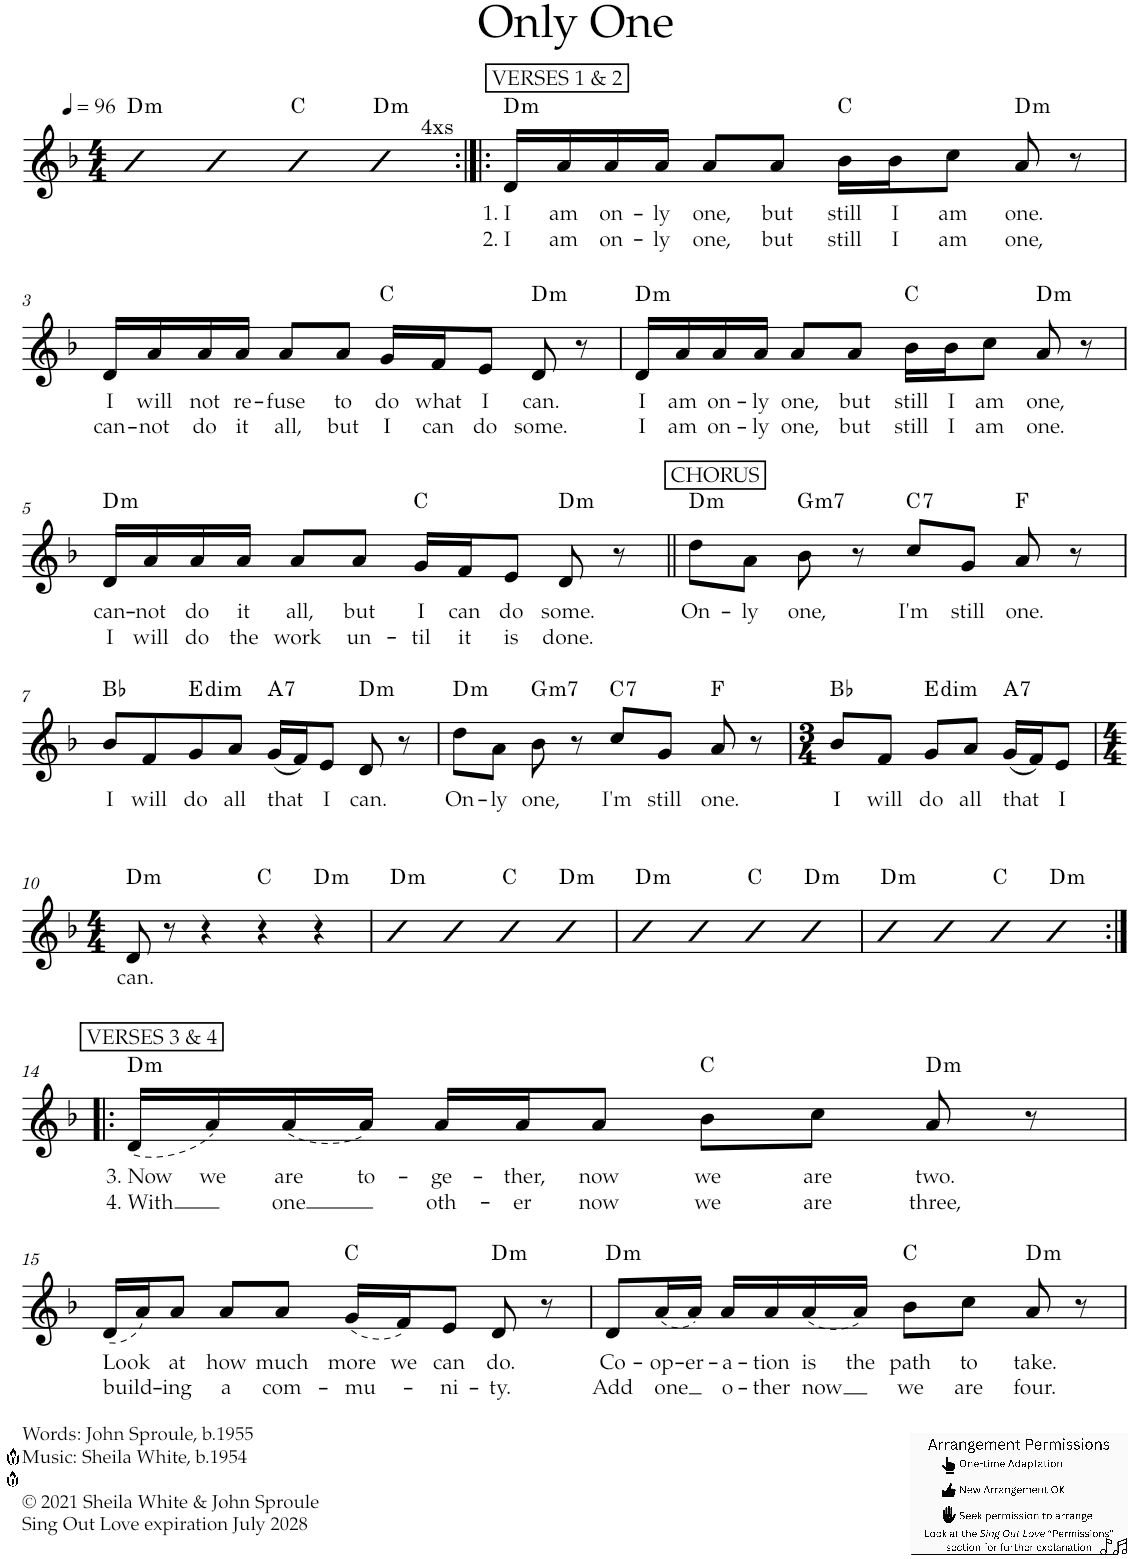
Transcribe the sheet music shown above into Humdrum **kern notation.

**kern	**text	**text	**harte
*part1	*part1	*part1	*part1
*staff1	*staff1	*staff1	*
*I"Violin	*	*	*
*I'Vln.	*	*	*
*clefG2	*	*	*
*k[b-]	*	*	*
*F:	*	*	*
*M4/4	*	*	*
*MM96	*	*	*
=1	=1	=1	=1
*^	*	*	*
!	!	!	!	!LO:H:kt=m
4b-	2..ryy	.	.	D:min
4b-	.	.	.	.
4b-	.	.	.	C:maj
!	!	!	!	!LO:H:kt=m
4b-	.	.	.	D:min
!	!LO:TX:a:t=4xs	!	!	!
.	8ryy	.	.	.
!!LO:REH:place=s1:a:cj:t=VERSES 1 & 2:qo=0.25	!!
=2:|!|:	=2:|!|:	=2:|!|:	=2:|!|:	=2:|!|:
!	!	!LO:LY:b	!LO:LY:b	!LO:H:kt=m
*v	*v	*	*	*
16d/LL	1. I	2. I	D:min
!	!LO:LY:b	!LO:LY:b	!
16a/	am	am	.
!	!LO:LY:b	!LO:LY:b	!
16a/	on-	on-	.
!	!LO:LY:b	!LO:LY:b	!
16a/JJ	-ly	-ly	.
!	!LO:LY:b	!LO:LY:b	!
8a/L	one,	one,	.
!	!LO:LY:b	!LO:LY:b	!
8a/J	but	but	.
!	!LO:LY:b	!LO:LY:b	!
16b-\LL	still	still	C:maj
!	!LO:LY:b	!LO:LY:b	!
16b-\J	I	I	.
!	!LO:LY:b	!LO:LY:b	!
8cc\J	am	am	.
!	!LO:LY:b	!LO:LY:b	!LO:H:kt=m
8a/	one.	one,	D:min
8r	.	.	.
!!LO:LB:g=z
=3	=3	=3	=3
!	!LO:LY:b	!LO:LY:b	!
16d/LL	I	can-	.
!	!LO:LY:b	!LO:LY:b	!
16a/	will	-not	.
!	!LO:LY:b	!LO:LY:b	!
16a/	not	do	.
!	!LO:LY:b	!LO:LY:b	!
16a/JJ	re-	it	.
!	!LO:LY:b	!LO:LY:b	!
8a/L	-fuse	all,	.
!	!LO:LY:b	!LO:LY:b	!
8a/J	to	but	.
!	!LO:LY:b	!LO:LY:b	!
16g/LL	do	I	C:maj
!	!LO:LY:b	!LO:LY:b	!
16f/J	what	can	.
!	!LO:LY:b	!LO:LY:b	!
8e/J	I	do	.
!	!LO:LY:b	!LO:LY:b	!LO:H:kt=m
8d/	can.	some.	D:min
8r	.	.	.
=4	=4	=4	=4
!	!LO:LY:b	!LO:LY:b	!LO:H:kt=m
16d/LL	I	I	D:min
!	!LO:LY:b	!LO:LY:b	!
16a/	am	am	.
!	!LO:LY:b	!LO:LY:b	!
16a/	on-	on-	.
!	!LO:LY:b	!LO:LY:b	!
16a/JJ	-ly	-ly	.
!	!LO:LY:b	!LO:LY:b	!
8a/L	one,	one,	.
!	!LO:LY:b	!LO:LY:b	!
8a/J	but	but	.
!	!LO:LY:b	!LO:LY:b	!
16b-\LL	still	still	C:maj
!	!LO:LY:b	!LO:LY:b	!
16b-\J	I	I	.
!	!LO:LY:b	!LO:LY:b	!
8cc\J	am	am	.
!	!LO:LY:b	!LO:LY:b	!LO:H:kt=m
8a/	one,	one.	D:min
8r	.	.	.
!!LO:LB:g=z
=5	=5	=5	=5
!	!LO:LY:b	!LO:LY:b	!LO:H:kt=m
16d/LL	can-	I	D:min
!	!LO:LY:b	!LO:LY:b	!
16a/	-not	will	.
!	!LO:LY:b	!LO:LY:b	!
16a/	do	do	.
!	!LO:LY:b	!LO:LY:b	!
16a/JJ	it	the	.
!	!LO:LY:b	!LO:LY:b	!
8a/L	all,	work	.
!	!LO:LY:b	!LO:LY:b	!
8a/J	but	un-	.
!	!LO:LY:b	!LO:LY:b	!
16g/LL	I	-til	C:maj
!	!LO:LY:b	!LO:LY:b	!
16f/J	can	it	.
!	!LO:LY:b	!LO:LY:b	!
8e/J	do	is	.
!	!LO:LY:b	!LO:LY:b	!LO:H:kt=m
8d/	some.	done.	D:min
8r	.	.	.
!!LO:REH:place=s1:a:cj:t=CHORUS
=6||	=6||	=6||	=6||
!	!LO:LY:b	!	!LO:H:kt=m
8dd\L	On-	.	D:min
!	!LO:LY:b	!	!
8a\J	-ly	.	.
!	!LO:LY:b	!	!LO:H:kt=m7
8b-\	one,	.	G:min7
8r	.	.	.
!	!LO:LY:b	!	!LO:H:kt=7
8cc/L	I'm	.	C:7
!	!LO:LY:b	!	!
8g/J	still	.	.
!	!LO:LY:b	!	!
8a/	one.	.	F:maj
8r	.	.	.
!!LO:LB:g=z
=7	=7	=7	=7
!	!LO:LY:b	!	!
8b-/L	I	.	Bb:maj
!	!LO:LY:b	!	!
8f/	will	.	.
!	!LO:LY:b	!	!LO:H:kt=dim
8g/	do	.	E:dim
!	!LO:LY:b	!	!
8a/J	all	.	.
!	!LO:LY:b	!	!LO:H:kt=7
(<16g/LL	that	.	A:7
16f/J)	.	.	.
!	!LO:LY:b	!	!
8e/J	I	.	.
!	!LO:LY:b	!	!LO:H:kt=m
8d/	can.	.	D:min
8r	.	.	.
=8	=8	=8	=8
!	!LO:LY:b	!	!LO:H:kt=m
8dd\L	On-	.	D:min
!	!LO:LY:b	!	!
8a\J	-ly	.	.
!	!LO:LY:b	!	!LO:H:kt=m7
8b-\	one,	.	G:min7
8r	.	.	.
!	!LO:LY:b	!	!LO:H:kt=7
8cc/L	I'm	.	C:7
!	!LO:LY:b	!	!
8g/J	still	.	.
!	!LO:LY:b	!	!
8a/	one.	.	F:maj
8r	.	.	.
=9	=9	=9	=9
*M3/4	*	*	*
!	!LO:LY:b	!	!
8b-/L	I	.	Bb:maj
!	!LO:LY:b	!	!
8f/J	will	.	.
!	!LO:LY:b	!	!LO:H:kt=dim
8g/L	do	.	E:dim
!	!LO:LY:b	!	!
8a/J	all	.	.
!	!LO:LY:b	!	!LO:H:kt=7
(<16g/LL	that	.	A:7
16f/J)	.	.	.
!	!LO:LY:b	!	!
8e/J	I	.	.
!!LO:LB:g=z
=10	=10	=10	=10
*M4/4	*	*	*
!	!LO:LY:b	!	!LO:H:kt=m
8d/	can.	.	D:min
8r	.	.	.
4r	.	.	.
4r	.	.	C:maj
!	!	!	!LO:H:kt=m
4r	.	.	D:min
=11	=11	=11	=11
!	!	!	!LO:H:kt=m
4b-	.	.	D:min
4b-	.	.	.
4b-	.	.	C:maj
!	!	!	!LO:H:kt=m
4b-	.	.	D:min
=12	=12	=12	=12
!	!	!	!LO:H:kt=m
4b-	.	.	D:min
4b-	.	.	.
4b-	.	.	C:maj
!	!	!	!LO:H:kt=m
4b-	.	.	D:min
=13	=13	=13	=13
!	!	!	!LO:H:kt=m
4b-	.	.	D:min
4b-	.	.	.
4b-	.	.	C:maj
!	!	!	!LO:H:kt=m
4b-	.	.	D:min
!!LO:LB:g=z
!!LO:REH:place=s1:a:cj:t=VERSES 3 & 4
=14:|!|:	=14:|!|:	=14:|!|:	=14:|!|:
!	!LO:LY:b	!LO:LY:b	!LO:H:kt=m
(<16d/LL	3. Now	4. With	D:min
!	!LO:LY:b	!	!
16a/)	we	.	.
!	!LO:LY:b	!LO:LY:b	!
(<16a/	are	one	.
!	!LO:LY:b	!	!
16a/JJ)	to-	.	.
!	!LO:LY:b	!LO:LY:b	!
16a/LL	-ge-	oth-	.
!	!LO:LY:b	!LO:LY:b	!
16a/J	-ther,	-er	.
!	!LO:LY:b	!LO:LY:b	!
8a/J	now	now	.
!	!LO:LY:b	!LO:LY:b	!
8b-\L	we	we	C:maj
!	!LO:LY:b	!LO:LY:b	!
8cc\J	are	are	.
!	!LO:LY:b	!LO:LY:b	!LO:H:kt=m
8a/	two.	three,	D:min
8r	.	.	.
!!LO:LB:g=z
=15	=15	=15	=15
!	!LO:LY:b	!LO:LY:b	!
(<16d/LL	Look	build-	.
16a/J)	.	.	.
!	!LO:LY:b	!LO:LY:b	!
8a/J	at	-ing	.
!	!LO:LY:b	!LO:LY:b	!
8a/L	how	a	.
!	!LO:LY:b	!LO:LY:b	!
8a/J	much	com-	.
!	!LO:LY:b	!LO:LY:b	!
(<16g/LL	more	-mu-	C:maj
!	!LO:LY:b	!	!
16f/J)	we	.	.
!	!LO:LY:b	!LO:LY:b	!
8e/J	can	-ni-	.
!	!LO:LY:b	!LO:LY:b	!LO:H:kt=m
8d/	do.	-ty.	D:min
8r	.	.	.
=16	=16	=16	=16
!	!LO:LY:b	!LO:LY:b	!LO:H:kt=m
8d/L	Co-	Add	D:min
!	!LO:LY:b	!LO:LY:b	!
(<16a/L	-op-	one	.
!	!LO:LY:b	!	!
16a/JJ)	-er-	.	.
!	!LO:LY:b	!LO:LY:b	!
16a/LL	-a-	o-	.
!	!LO:LY:b	!LO:LY:b	!
16a/	-tion	-ther	.
!	!LO:LY:b	!LO:LY:b	!
(<16a/	is	now	.
!	!LO:LY:b	!	!
16a/JJ)	the	.	.
!	!LO:LY:b	!LO:LY:b	!
8b-\L	path	we	C:maj
!	!LO:LY:b	!LO:LY:b	!
8cc\J	to	are	.
!	!LO:LY:b	!LO:LY:b	!LO:H:kt=m
8a/	take.	four.	D:min
8r	.	.	.
=	=	=	=
*-	*-	*-	*-
